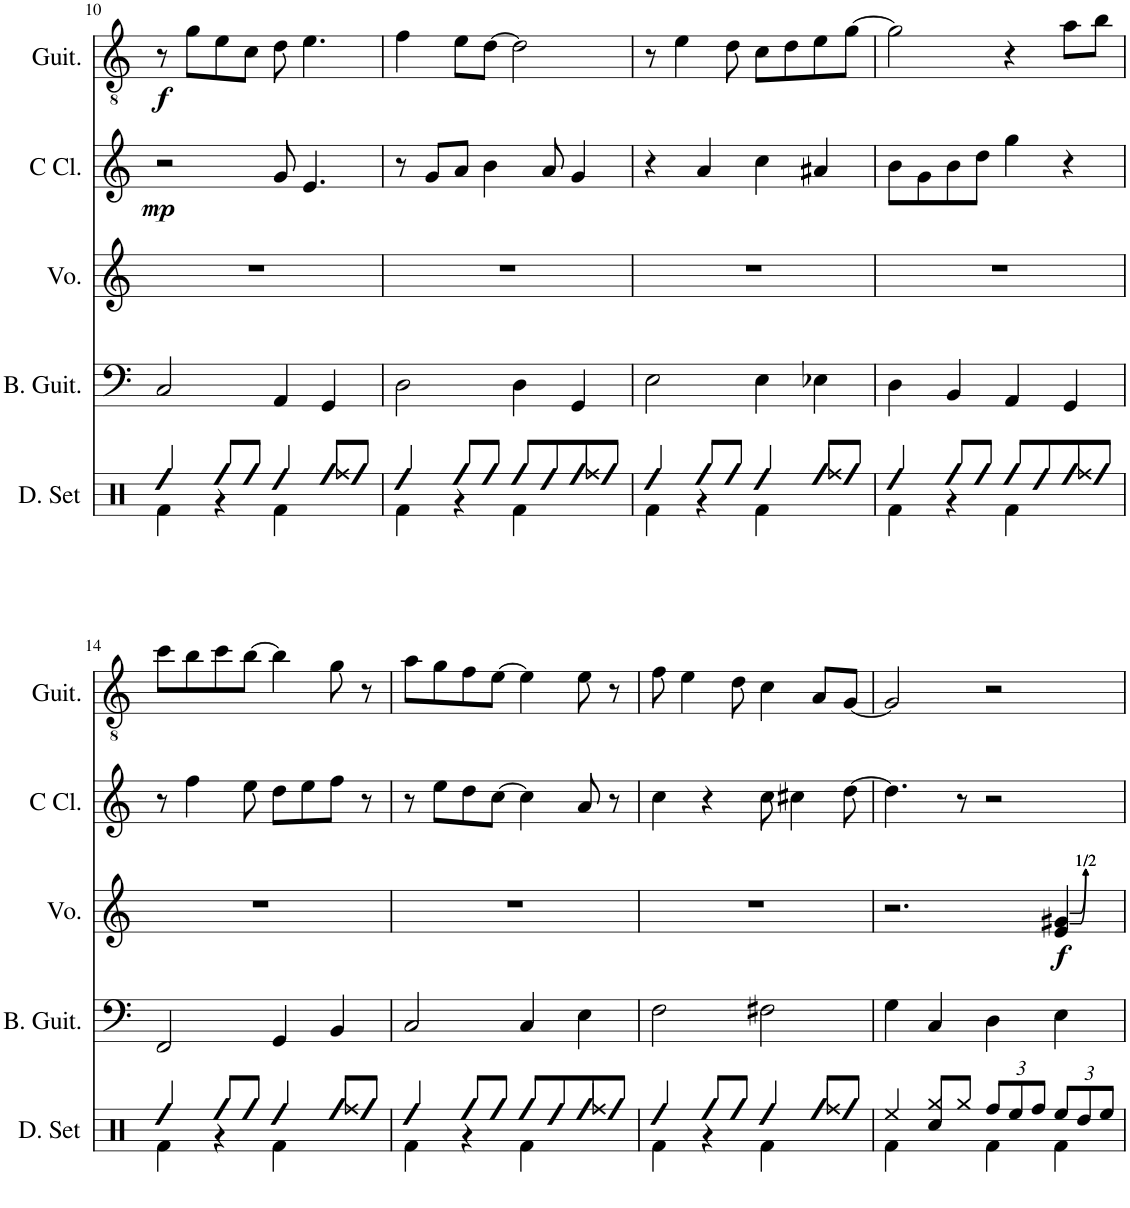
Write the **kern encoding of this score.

**kern	**kern	**kern	**dynam	**kern	**dynam	**kern	**dynam
*part5	*part4	*part3	*part3	*part2	*part2	*part1	*part1
*staff5	*staff4	*staff3	*staff3	*staff2	*staff2	*staff1	*staff1
*I"Drumset	*I"Bass Guitar	*I"Voice	*	*I"C Clarinet	*	*I"Guitar	*
*I'D. Set	*I'B. Guit.	*I'Vo.	*	*I'C Cl.	*	*I'Guit.	*
!!LO:PB:g=z
*clefX	*clefF4	*clefG2	*	*clefG2	*	*clefGv2	*
*	*Trd7c12	*	*	*Trd1c2	*	*	*
*k[]	*k[]	*k[]	*	*k[]	*	*k[]	*
*M4/4	*M4/4	*M4/4	*	*M4/4	*	*M4/4	*
=10	=10	=10	=10	=10	=10	=10	=10
*^	*	*	*	*	*	*	*
!	!	!	!	!	!	!LO:DY:b	!	!LO:DY:b
4Ree/	4Rf\	2C/	1r	.	2r	mp	8r	f
.	.	.	.	.	.	.	8g\L	.
8Rff/L	4r	.	.	.	.	.	8e\	.
8Rff/J	.	.	.	.	.	.	8c\J	.
4Ree/	4Rf\	4AA/	.	.	8g/	.	8d\	.
.	.	.	.	.	4.e/	.	4.e\	.
8Rff/L	4Rff/	4GG/	.	.	.	.	.	.
8Rff/J	.	.	.	.	.	.	.	.
=11	=11	=11	=11	=11	=11	=11	=11	=11
4Ree/	4Rf\	2D\	1r	.	8r	.	4f\	.
.	.	.	.	.	8g/L	.	.	.
8Rff/L	4r	.	.	.	8a/J	.	8e\L	.
8Rff/J	.	.	.	.	4b\	.	[8d\J	.
8Rff/L	4Rf\	4D\	.	.	.	.	2d\]	.
8Ree/	.	.	.	.	8a/	.	.	.
8Rff/	4Rff/	4GG/	.	.	4g/	.	.	.
8Rff/J	.	.	.	.	.	.	.	.
=12	=12	=12	=12	=12	=12	=12	=12	=12
4Ree/	4Rf\	2E\	1r	.	4r	.	8r	.
.	.	.	.	.	.	.	4e\	.
8Rff/L	4r	.	.	.	4a/	.	.	.
8Rff/J	.	.	.	.	.	.	8d\	.
4Ree/	4Rf\	4E\	.	.	4cc\	.	8c\L	.
.	.	.	.	.	.	.	8d\	.
8Rff/L	4Rff/	4E-X\	.	.	4a#X/	.	8e\	.
8Rff/J	.	.	.	.	.	.	[8g\J	.
=13	=13	=13	=13	=13	=13	=13	=13	=13
4Ree/	4Rf\	4D\	1r	.	8b\L	.	2g\]	.
.	.	.	.	.	8g\	.	.	.
8Rff/L	4r	4BB/	.	.	8b\	.	.	.
8Rff/J	.	.	.	.	8dd\J	.	.	.
8Rff/L	4Rf\	4AA/	.	.	4gg\	.	4r	.
8Ree/	.	.	.	.	.	.	.	.
8Rff/	4Rff/	4GG/	.	.	4r	.	8a\L	.
8Rff/J	.	.	.	.	.	.	8b\J	.
!!LO:LB:g=z
=14	=14	=14	=14	=14	=14	=14	=14	=14
4Ree/	4Rf\	2FF/	1r	.	8r	.	8cc\L	.
.	.	.	.	.	4ff\	.	8b\	.
8Rff/L	4r	.	.	.	.	.	8cc\	.
8Rff/J	.	.	.	.	8ee\	.	[8b\J	.
4Ree/	4Rf\	4GG/	.	.	8dd\L	.	4b\]	.
.	.	.	.	.	8ee\	.	.	.
8Rff/L	4Rff/	4BB/	.	.	8ff\J	.	8g\	.
8Rff/J	.	.	.	.	8r	.	8r	.
=15	=15	=15	=15	=15	=15	=15	=15	=15
4Ree/	4Rf\	2C/	1r	.	8r	.	8a\L	.
.	.	.	.	.	8ee\L	.	8g\	.
8Rff/L	4r	.	.	.	8dd\	.	8f\	.
8Rff/J	.	.	.	.	[8cc\J	.	[8e\J	.
8Rff/L	4Rf\	4C/	.	.	4cc\]	.	4e\]	.
8Ree/	.	.	.	.	.	.	.	.
8Rff/	4Rff/	4E\	.	.	8a/	.	8e\	.
8Rff/J	.	.	.	.	8r	.	8r	.
=16	=16	=16	=16	=16	=16	=16	=16	=16
4Ree/	4Rf\	2F\	1r	.	4cc\	.	8f\	.
.	.	.	.	.	.	.	4e\	.
8Rff/L	4r	.	.	.	4r	.	.	.
8Rff/J	.	.	.	.	.	.	8d\	.
4Ree/	4Rf\	2F#X\	.	.	8cc\	.	4c\	.
.	.	.	.	.	4cc#X\	.	.	.
8Rff/L	4Rff/	.	.	.	.	.	8A/L	.
8Rff/J	.	.	.	.	[8dd\	.	[8G/J	.
=17	=17	=17	=17	=17	=17	=17	=17	=17
4Ree/	4Rf\	4G\	2.r	.	4.dd\]	.	2G/]	.
8Rgg/L	4Rcc/	4C/	.	.	.	.	.	.
8Rgg/J	.	.	.	.	8r	.	.	.
*Xbrackettup	*	*	*	*	*	*	*	*
12Rff/L	4Rf\	4D\	.	.	2r	.	2r	.
12Ree/	.	.	.	.	.	.	.	.
12Rff/J	.	.	.	.	.	.	.	.
!	!	!	!	!LO:DY:b	!	!	!	!
12Ree/L	4Rf\	4E\	4e/ 4g#X/	f	.	.	.	.
12Rdd/	.	.	.	.	.	.	.	.
12Ree/J	.	.	.	.	.	.	.	.
*v	*v	*	*	*	*	*	*	*
=	=	=	=	=	=	=	=
*-	*-	*-	*-	*-	*-	*-	*-
